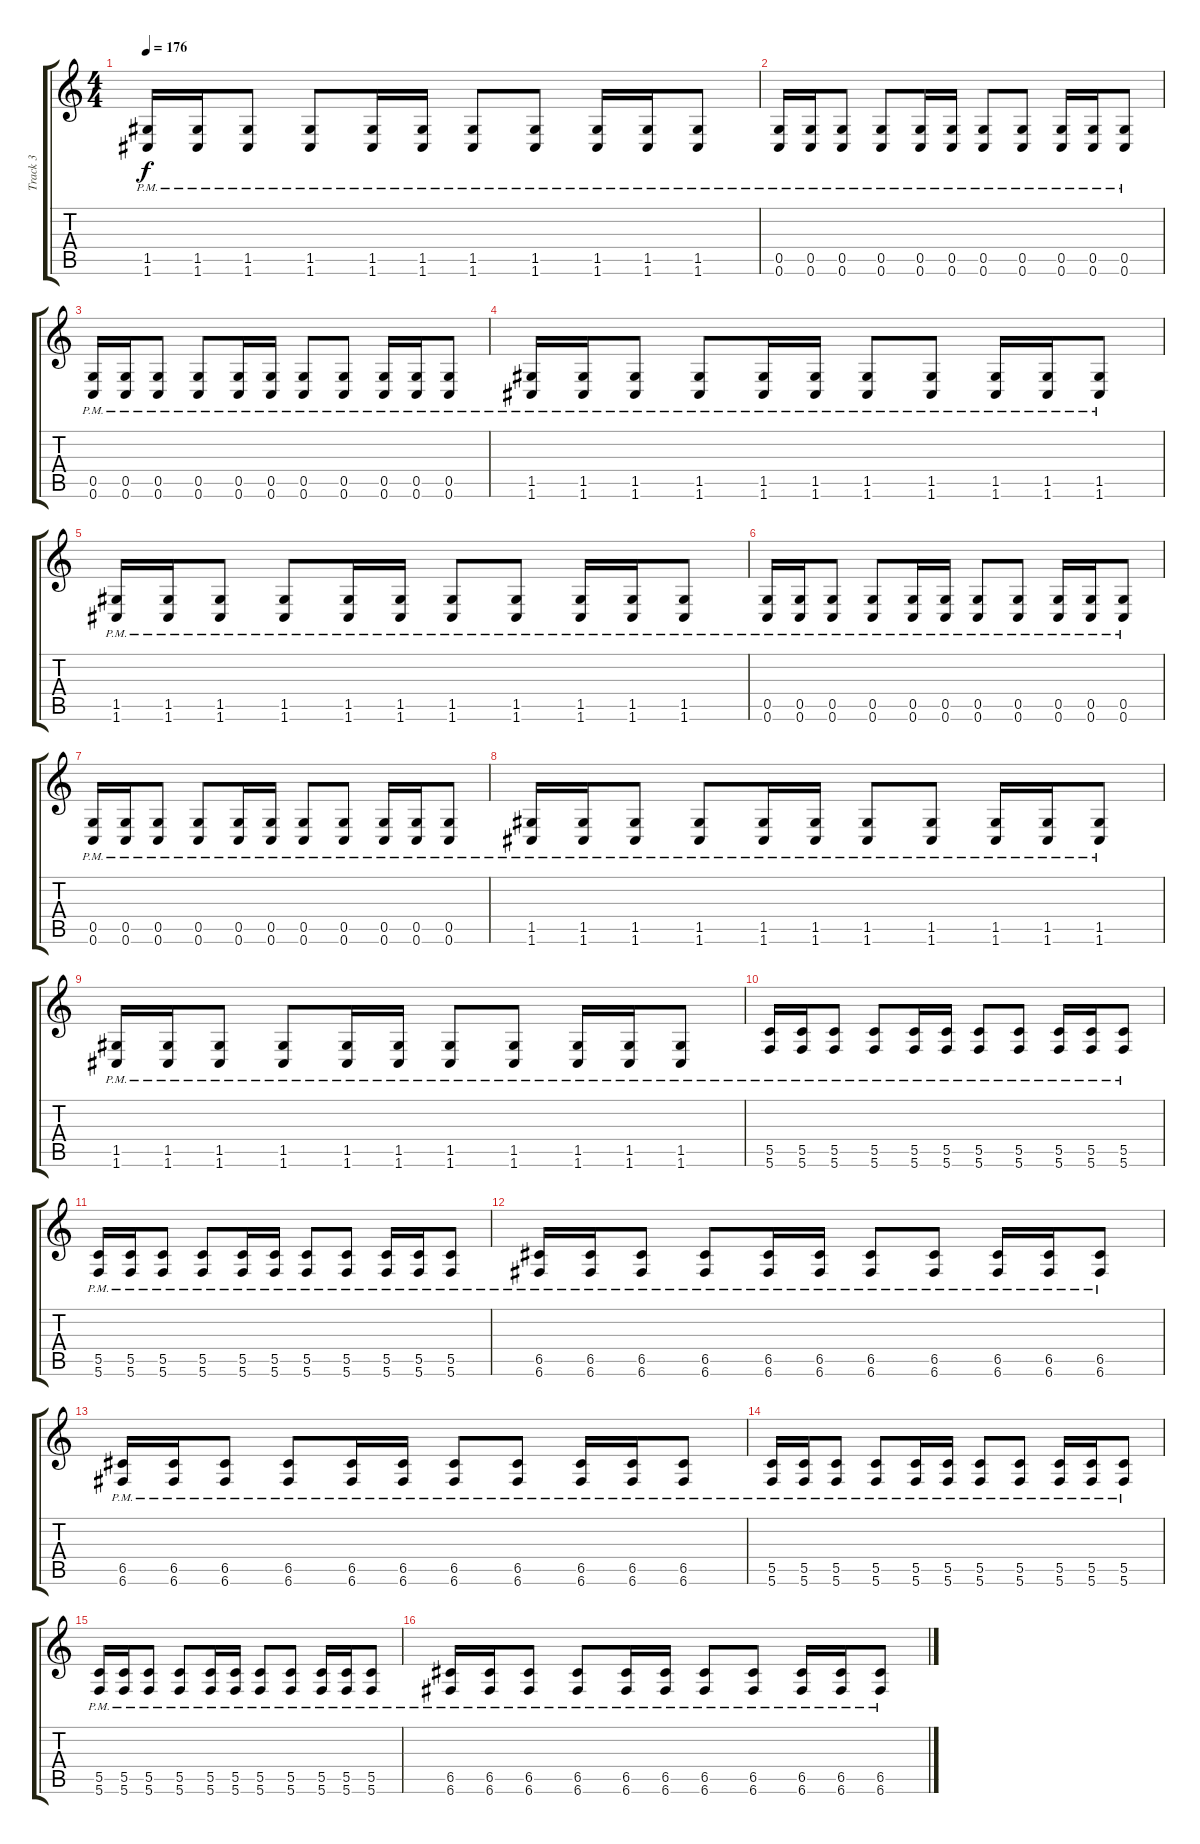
\track ("Track 3" "Track 3") {instrument distortionguitar}
\staff {score tabs}
\tuning (D4 A3 F3 C3 G2 C2) {hide}
\ts (4 4)
\tempo 176
\clef g2
\ks c
(1.5{pm} 1.6).16{dy f} (1.5{pm} 1.6).16 (1.5{pm} 1.6).8 (1.5{pm} 1.6).8 (1.5{pm} 1.6).16 (1.5{pm} 1.6).16 (1.5{pm} 1.6).8 (1.5{pm} 1.6).8 (1.5{pm} 1.6).16 (1.5{pm} 1.6).16 (1.5{pm} 1.6).8 |
(0.5{pm} 0.6).16 (0.5{pm} 0.6).16 (0.5{pm} 0.6).8 (0.5{pm} 0.6).8 (0.5{pm} 0.6).16 (0.5{pm} 0.6).16 (0.5{pm} 0.6).8 (0.5{pm} 0.6).8 (0.5{pm} 0.6).16 (0.5{pm} 0.6).16 (0.5{pm} 0.6).8 |
(0.5{pm} 0.6).16 (0.5{pm} 0.6).16 (0.5{pm} 0.6).8 (0.5{pm} 0.6).8 (0.5{pm} 0.6).16 (0.5{pm} 0.6).16 (0.5{pm} 0.6).8 (0.5{pm} 0.6).8 (0.5{pm} 0.6).16 (0.5{pm} 0.6).16 (0.5{pm} 0.6).8 |
(1.5{pm} 1.6).16 (1.5{pm} 1.6).16 (1.5{pm} 1.6).8 (1.5{pm} 1.6).8 (1.5{pm} 1.6).16 (1.5{pm} 1.6).16 (1.5{pm} 1.6).8 (1.5{pm} 1.6).8 (1.5{pm} 1.6).16 (1.5{pm} 1.6).16 (1.5{pm} 1.6).8 |
(1.5{pm} 1.6).16 (1.5{pm} 1.6).16 (1.5{pm} 1.6).8 (1.5{pm} 1.6).8 (1.5{pm} 1.6).16 (1.5{pm} 1.6).16 (1.5{pm} 1.6).8 (1.5{pm} 1.6).8 (1.5{pm} 1.6).16 (1.5{pm} 1.6).16 (1.5{pm} 1.6).8 |
(0.5{pm} 0.6).16 (0.5{pm} 0.6).16 (0.5{pm} 0.6).8 (0.5{pm} 0.6).8 (0.5{pm} 0.6).16 (0.5{pm} 0.6).16 (0.5{pm} 0.6).8 (0.5{pm} 0.6).8 (0.5{pm} 0.6).16 (0.5{pm} 0.6).16 (0.5{pm} 0.6).8 |
(0.5{pm} 0.6).16 (0.5{pm} 0.6).16 (0.5{pm} 0.6).8 (0.5{pm} 0.6).8 (0.5{pm} 0.6).16 (0.5{pm} 0.6).16 (0.5{pm} 0.6).8 (0.5{pm} 0.6).8 (0.5{pm} 0.6).16 (0.5{pm} 0.6).16 (0.5{pm} 0.6).8 |
(1.5{pm} 1.6).16 (1.5{pm} 1.6).16 (1.5{pm} 1.6).8 (1.5{pm} 1.6).8 (1.5{pm} 1.6).16 (1.5{pm} 1.6).16 (1.5{pm} 1.6).8 (1.5{pm} 1.6).8 (1.5{pm} 1.6).16 (1.5{pm} 1.6).16 (1.5{pm} 1.6).8 |
(1.5{pm} 1.6).16 (1.5{pm} 1.6).16 (1.5{pm} 1.6).8 (1.5{pm} 1.6).8 (1.5{pm} 1.6).16 (1.5{pm} 1.6).16 (1.5{pm} 1.6).8 (1.5{pm} 1.6).8 (1.5{pm} 1.6).16 (1.5{pm} 1.6).16 (1.5{pm} 1.6).8 |
(5.5{pm} 5.6).16 (5.5{pm} 5.6).16 (5.5{pm} 5.6).8 (5.5{pm} 5.6).8 (5.5{pm} 5.6).16 (5.5{pm} 5.6).16 (5.5{pm} 5.6).8 (5.5{pm} 5.6).8 (5.5{pm} 5.6).16 (5.5{pm} 5.6).16 (5.5{pm} 5.6).8 |
(5.5{pm} 5.6).16 (5.5{pm} 5.6).16 (5.5{pm} 5.6).8 (5.5{pm} 5.6).8 (5.5{pm} 5.6).16 (5.5{pm} 5.6).16 (5.5{pm} 5.6).8 (5.5{pm} 5.6).8 (5.5{pm} 5.6).16 (5.5{pm} 5.6).16 (5.5{pm} 5.6).8 |
(6.5{pm} 6.6).16 (6.5{pm} 6.6).16 (6.5{pm} 6.6).8 (6.5{pm} 6.6).8 (6.5{pm} 6.6).16 (6.5{pm} 6.6).16 (6.5{pm} 6.6).8 (6.5{pm} 6.6).8 (6.5{pm} 6.6).16 (6.5{pm} 6.6).16 (6.5{pm} 6.6).8 |
(6.5{pm} 6.6).16 (6.5{pm} 6.6).16 (6.5{pm} 6.6).8 (6.5{pm} 6.6).8 (6.5{pm} 6.6).16 (6.5{pm} 6.6).16 (6.5{pm} 6.6).8 (6.5{pm} 6.6).8 (6.5{pm} 6.6).16 (6.5{pm} 6.6).16 (6.5{pm} 6.6).8 |
(5.5{pm} 5.6).16 (5.5{pm} 5.6).16 (5.5{pm} 5.6).8 (5.5{pm} 5.6).8 (5.5{pm} 5.6).16 (5.5{pm} 5.6).16 (5.5{pm} 5.6).8 (5.5{pm} 5.6).8 (5.5{pm} 5.6).16 (5.5{pm} 5.6).16 (5.5{pm} 5.6).8 |
(5.5{pm} 5.6).16 (5.5{pm} 5.6).16 (5.5{pm} 5.6).8 (5.5{pm} 5.6).8 (5.5{pm} 5.6).16 (5.5{pm} 5.6).16 (5.5{pm} 5.6).8 (5.5{pm} 5.6).8 (5.5{pm} 5.6).16 (5.5{pm} 5.6).16 (5.5{pm} 5.6).8 |
(6.5{pm} 6.6).16 (6.5{pm} 6.6).16 (6.5{pm} 6.6).8 (6.5{pm} 6.6).8 (6.5{pm} 6.6).16 (6.5{pm} 6.6).16 (6.5{pm} 6.6).8 (6.5{pm} 6.6).8 (6.5{pm} 6.6).16 (6.5{pm} 6.6).16 (6.5{pm} 6.6).8
